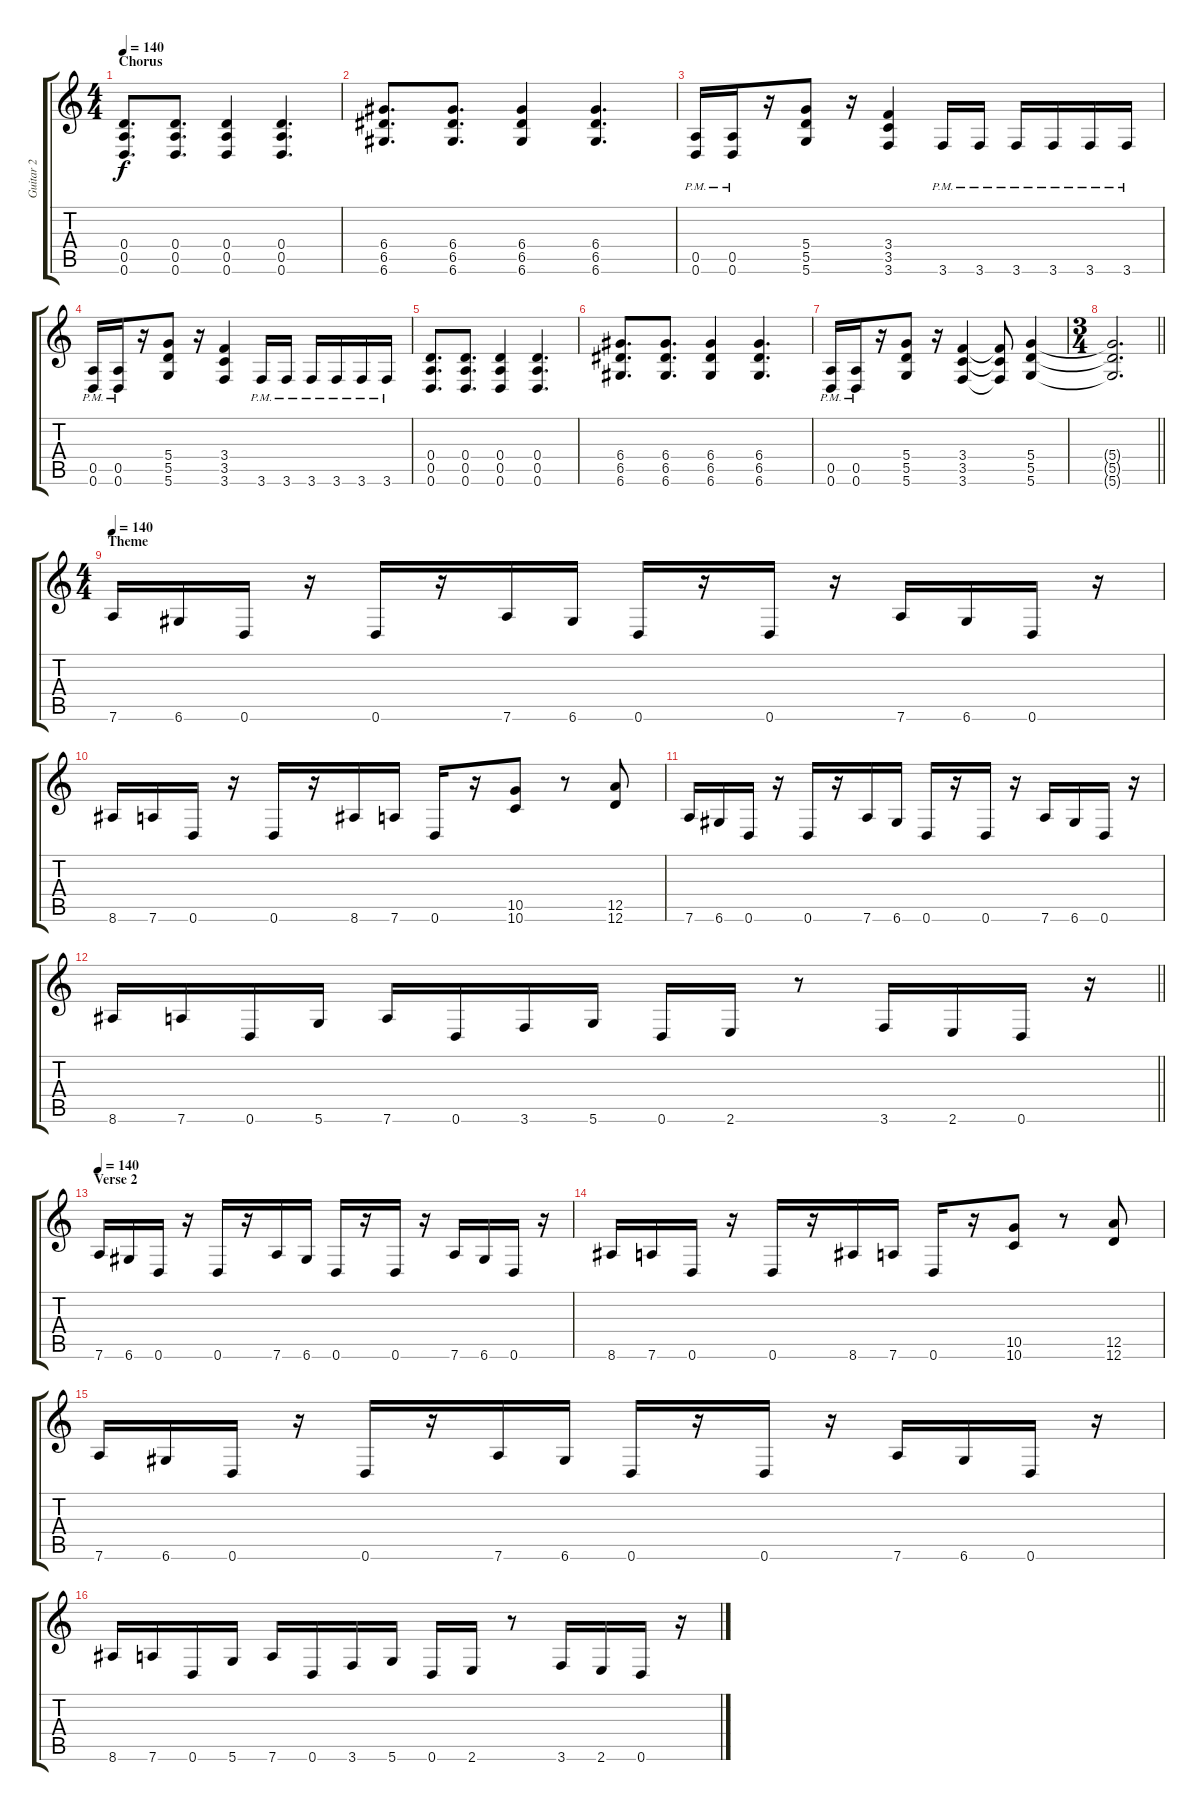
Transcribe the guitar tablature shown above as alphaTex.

\track ("Guitar 2" "Guitar 2") {instrument distortionguitar}
\staff {score tabs}
\tuning (E4 B3 G3 D3 A2 D2) {hide}
\ts (4 4)
\section ("" "Chorus")
\tempo 140
\clef g2
\ks c
(0.4 0.5 0.6).8{d dy f} (0.4 0.5 0.6).8{d} (0.4 0.5 0.6).4 (0.4 0.5 0.6).4{d} |
(6.4 6.5 6.6).8{d} (6.4 6.5 6.6).8{d} (6.4 6.5 6.6).4 (6.4 6.5 6.6).4{d} |
(0.5{pm} 0.6{pm}).16 (0.5{pm} 0.6{pm}).16 r.16 (5.4 5.5 5.6).8 r.16 (3.4 3.5 3.6).4 3.6{pm}.16 3.6{pm}.16 3.6{pm}.16 3.6{pm}.16 3.6{pm}.16 3.6{pm}.16 |
(0.5{pm} 0.6{pm}).16 (0.5{pm} 0.6{pm}).16 r.16 (5.4 5.5 5.6).8 r.16 (3.4 3.5 3.6).4 3.6{pm}.16 3.6{pm}.16 3.6{pm}.16 3.6{pm}.16 3.6{pm}.16 3.6{pm}.16 |
(0.4 0.5 0.6).8{d} (0.4 0.5 0.6).8{d} (0.4 0.5 0.6).4 (0.4 0.5 0.6).4{d} |
(6.4 6.5 6.6).8{d} (6.4 6.5 6.6).8{d} (6.4 6.5 6.6).4 (6.4 6.5 6.6).4{d} |
(0.5{pm} 0.6{pm}).16 (0.5{pm} 0.6{pm}).16 r.16 (5.4 5.5 5.6).8 r.16 (3.4 3.5 3.6).4 (3.4{t} 3.5{t} 3.6{t}).8 (5.4 5.5 5.6).4 |
\ts (3 4)
\barLineRight lightlight
(5.4{t} 5.5{t} 5.6{t}).2{d} |
\ts (4 4)
\section ("" "Theme")
\tempo 140
7.6.16 6.6.16 0.6.16 r.16 0.6.16 r.16 7.6.16 6.6.16 0.6.16 r.16 0.6.16 r.16 7.6.16 6.6.16 0.6.16 r.16 |
8.6.16 7.6.16 0.6.16 r.16 0.6.16 r.16 8.6.16 7.6.16 0.6.16 r.16 (10.5 10.6).8 r.8 (12.5 12.6).8 |
7.6.16 6.6.16 0.6.16 r.16 0.6.16 r.16 7.6.16 6.6.16 0.6.16 r.16 0.6.16 r.16 7.6.16 6.6.16 0.6.16 r.16 |
\barLineRight lightlight
8.6.16 7.6.16 0.6.16 5.6.16 7.6.16 0.6.16 3.6.16 5.6.16 0.6.16 2.6.16 r.8 3.6.16 2.6.16 0.6.16 r.16 |
\section ("" "Verse 2")
\tempo 140
7.6.16 6.6.16 0.6.16 r.16 0.6.16 r.16 7.6.16 6.6.16 0.6.16 r.16 0.6.16 r.16 7.6.16 6.6.16 0.6.16 r.16 |
8.6.16 7.6.16 0.6.16 r.16 0.6.16 r.16 8.6.16 7.6.16 0.6.16 r.16 (10.5 10.6).8 r.8 (12.5 12.6).8 |
7.6.16 6.6.16 0.6.16 r.16 0.6.16 r.16 7.6.16 6.6.16 0.6.16 r.16 0.6.16 r.16 7.6.16 6.6.16 0.6.16 r.16 |
8.6.16 7.6.16 0.6.16 5.6.16 7.6.16 0.6.16 3.6.16 5.6.16 0.6.16 2.6.16 r.8 3.6.16 2.6.16 0.6.16 r.16
